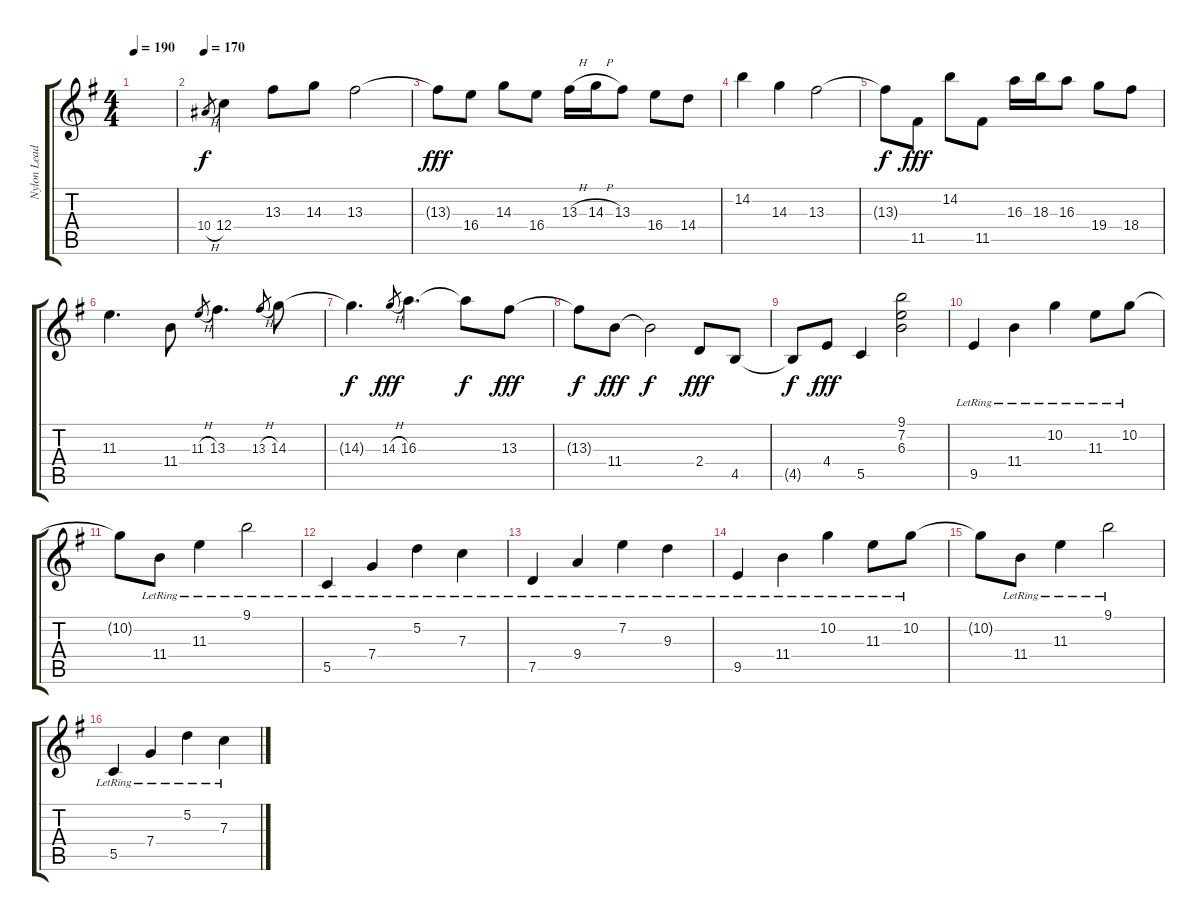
\track ("Nylon Lead" "Nylon Lead") {instrument acousticguitarnylon}
\staff {score tabs}
\tuning (D4 A3 F3 C3 G2 C2) {hide}
\ts (4 4)
\tempo 190
\clef g2
\ks eminor
|
\tempo 170
10.4{h}.8{gr} 12.4.4{dy f} 13.3.8 14.3.8 13.3.2 |
13.3{t}.8{dy fff} 16.4.8 14.3.8 16.4.8 13.3{h}.16 14.3{h}.16 13.3.8 16.4.8 14.4.8 |
14.2.4 14.3.4 13.3.2 |
13.3{t}.8{dy f} 11.5.8{dy fff} 14.2.8 11.5.8 16.3.16 18.3.16 16.3.8 19.4.8 18.4.8 |
11.3.4{d} 11.4.8 11.3{h}.8{gr} 13.3.4{d} 13.3{h}.8{gr} 14.3.8 |
14.3{t}.4{d dy f} 14.3{h}.8{gr dy fff} 16.3.4{d} 16.3{t}.8{dy f} 13.3.8{dy fff} |
13.3{t}.8{dy f} 11.4.8{dy fff} 11.4{t}.2{dy f} 2.4.8{dy fff} 4.5.8 |
4.5{t}.8{dy f} 4.4.8{dy fff} 5.5.4 (9.1 7.2 6.3).2 |
9.5{lr}.4 11.4{lr}.4 10.2{lr}.4 11.3{lr}.8 10.2{lr}.8 |
10.2{t}.8 11.4{lr}.8 11.3{lr}.4 9.1{lr}.2 |
5.5{lr}.4 7.4{lr}.4 5.2{lr}.4 7.3{lr}.4 |
7.5{lr}.4 9.4{lr}.4 7.2{lr}.4 9.3{lr}.4 |
9.5{lr}.4 11.4{lr}.4 10.2{lr}.4 11.3{lr}.8 10.2{lr}.8 |
10.2{t}.8 11.4{lr}.8 11.3{lr}.4 9.1{lr}.2 |
5.5{lr}.4 7.4{lr}.4 5.2{lr}.4 7.3{lr}.4
